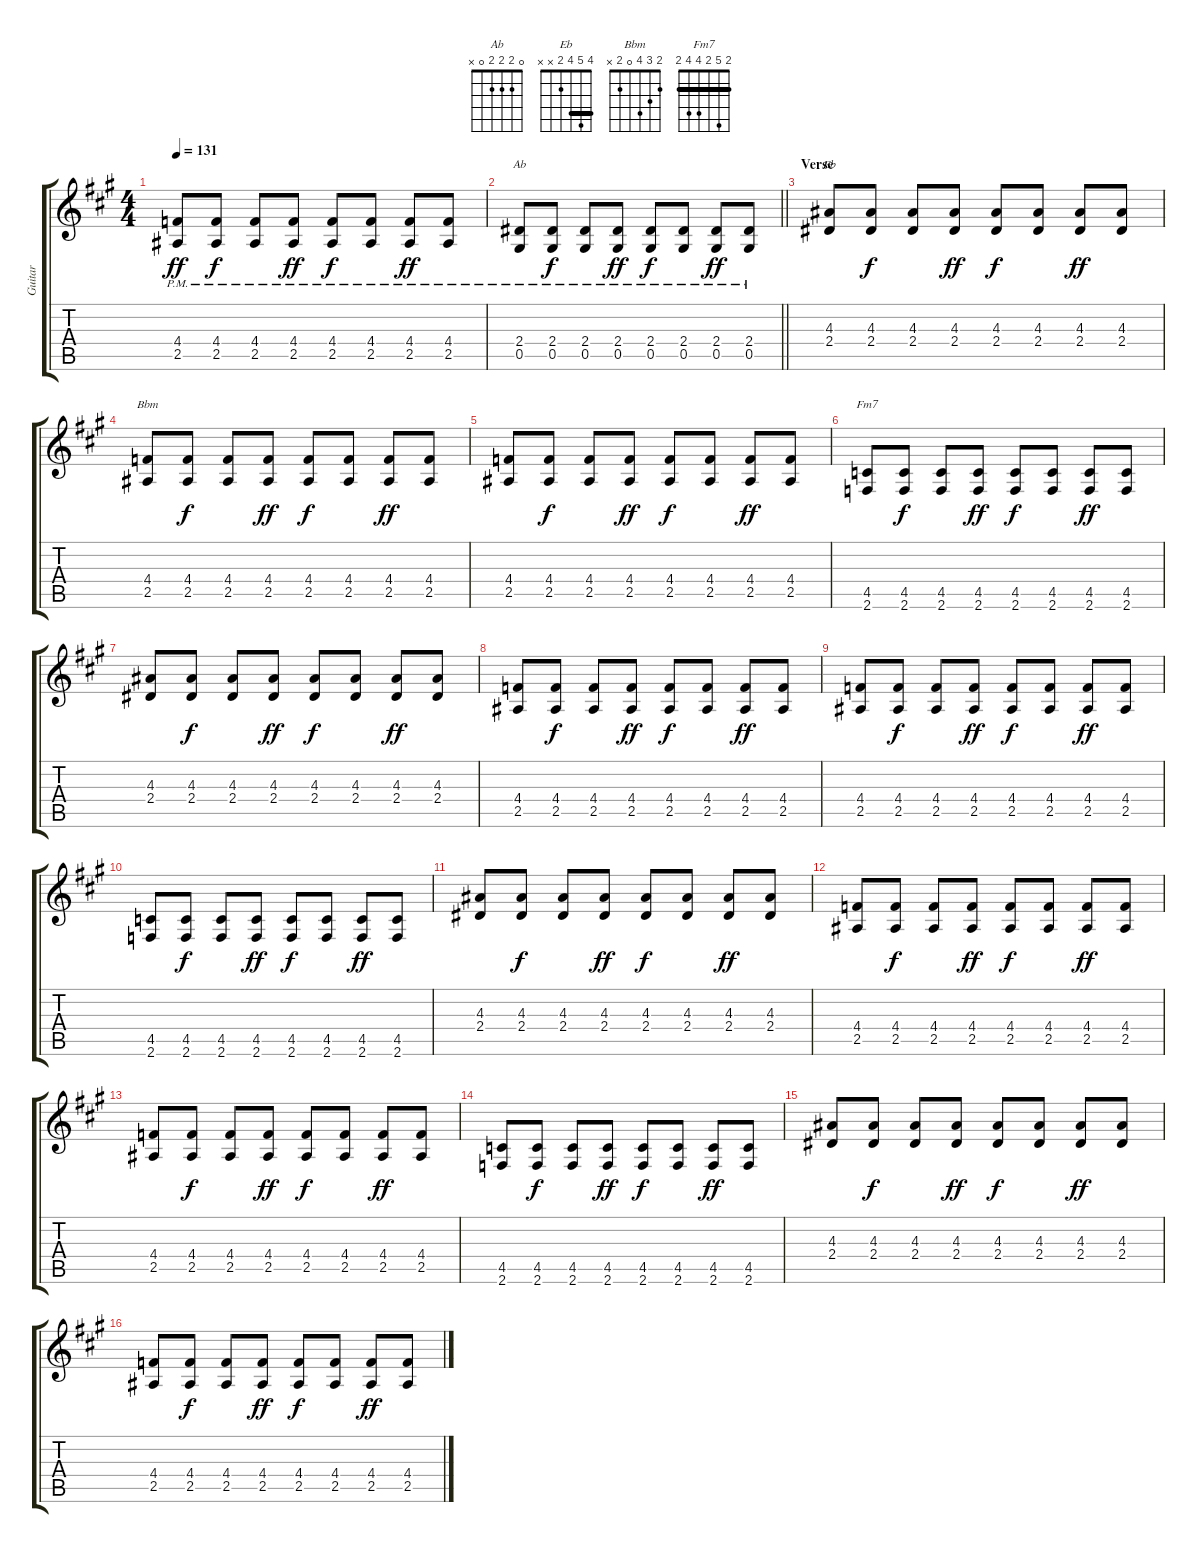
\track ("Guitar" "Guitar") {instrument electricguitarclean}
\staff {score tabs}
\tuning (Eb4 Bb3 Gb3 Db3 Ab2 Eb2) {hide}
\chord ("Ab" 0 2 2 2 0 x)
\chord ("Eb" 4 5 4 2 x x) {barre 4}
\chord ("Bbm" 2 3 4 0 2 x)
\chord ("Fm7" 2 5 2 4 4 2) {barre 2}
\ts (4 4)
\tempo 131
\clef g2
\ks a
(4.4{pm} 2.5{pm}).8{dy ff} (4.4{pm} 2.5{pm}).8{dy f} (4.4{pm} 2.5{pm}).8 (4.4{pm} 2.5{pm}).8{dy ff} (4.4{pm} 2.5{pm}).8{dy f} (4.4{pm} 2.5{pm}).8 (4.4{pm} 2.5{pm}).8{dy ff} (4.4{pm} 2.5{pm}).8 |
\barLineRight lightlight
(2.4{pm} 0.5{pm}).8{ch "Ab"} (2.4{pm} 0.5{pm}).8{dy f} (2.4{pm} 0.5{pm}).8 (2.4{pm} 0.5{pm}).8{dy ff} (2.4{pm} 0.5{pm}).8{dy f} (2.4{pm} 0.5{pm}).8 (2.4{pm} 0.5{pm}).8{dy ff} (2.4{pm} 0.5{pm}).8 |
\section ("" "Verse")
(4.3 2.4).8{ch "Eb"} (4.3 2.4).8{dy f} (4.3 2.4).8 (4.3 2.4).8{dy ff} (4.3 2.4).8{dy f} (4.3 2.4).8 (4.3 2.4).8{dy ff} (4.3 2.4).8 |
(4.4 2.5).8{ch "Bbm"} (4.4 2.5).8{dy f} (4.4 2.5).8 (4.4 2.5).8{dy ff} (4.4 2.5).8{dy f} (4.4 2.5).8 (4.4 2.5).8{dy ff} (4.4 2.5).8 |
(4.4 2.5).8 (4.4 2.5).8{dy f} (4.4 2.5).8 (4.4 2.5).8{dy ff} (4.4 2.5).8{dy f} (4.4 2.5).8 (4.4 2.5).8{dy ff} (4.4 2.5).8 |
(4.5 2.6).8{ch "Fm7"} (4.5 2.6).8{dy f} (4.5 2.6).8 (4.5 2.6).8{dy ff} (4.5 2.6).8{dy f} (4.5 2.6).8 (4.5 2.6).8{dy ff} (4.5 2.6).8 |
(4.3 2.4).8 (4.3 2.4).8{dy f} (4.3 2.4).8 (4.3 2.4).8{dy ff} (4.3 2.4).8{dy f} (4.3 2.4).8 (4.3 2.4).8{dy ff} (4.3 2.4).8 |
(4.4 2.5).8 (4.4 2.5).8{dy f} (4.4 2.5).8 (4.4 2.5).8{dy ff} (4.4 2.5).8{dy f} (4.4 2.5).8 (4.4 2.5).8{dy ff} (4.4 2.5).8 |
(4.4 2.5).8 (4.4 2.5).8{dy f} (4.4 2.5).8 (4.4 2.5).8{dy ff} (4.4 2.5).8{dy f} (4.4 2.5).8 (4.4 2.5).8{dy ff} (4.4 2.5).8 |
(4.5 2.6).8 (4.5 2.6).8{dy f} (4.5 2.6).8 (4.5 2.6).8{dy ff} (4.5 2.6).8{dy f} (4.5 2.6).8 (4.5 2.6).8{dy ff} (4.5 2.6).8 |
(4.3 2.4).8 (4.3 2.4).8{dy f} (4.3 2.4).8 (4.3 2.4).8{dy ff} (4.3 2.4).8{dy f} (4.3 2.4).8 (4.3 2.4).8{dy ff} (4.3 2.4).8 |
(4.4 2.5).8 (4.4 2.5).8{dy f} (4.4 2.5).8 (4.4 2.5).8{dy ff} (4.4 2.5).8{dy f} (4.4 2.5).8 (4.4 2.5).8{dy ff} (4.4 2.5).8 |
(4.4 2.5).8 (4.4 2.5).8{dy f} (4.4 2.5).8 (4.4 2.5).8{dy ff} (4.4 2.5).8{dy f} (4.4 2.5).8 (4.4 2.5).8{dy ff} (4.4 2.5).8 |
(4.5 2.6).8 (4.5 2.6).8{dy f} (4.5 2.6).8 (4.5 2.6).8{dy ff} (4.5 2.6).8{dy f} (4.5 2.6).8 (4.5 2.6).8{dy ff} (4.5 2.6).8 |
(4.3 2.4).8 (4.3 2.4).8{dy f} (4.3 2.4).8 (4.3 2.4).8{dy ff} (4.3 2.4).8{dy f} (4.3 2.4).8 (4.3 2.4).8{dy ff} (4.3 2.4).8 |
(4.4 2.5).8 (4.4 2.5).8{dy f} (4.4 2.5).8 (4.4 2.5).8{dy ff} (4.4 2.5).8{dy f} (4.4 2.5).8 (4.4 2.5).8{dy ff} (4.4 2.5).8
